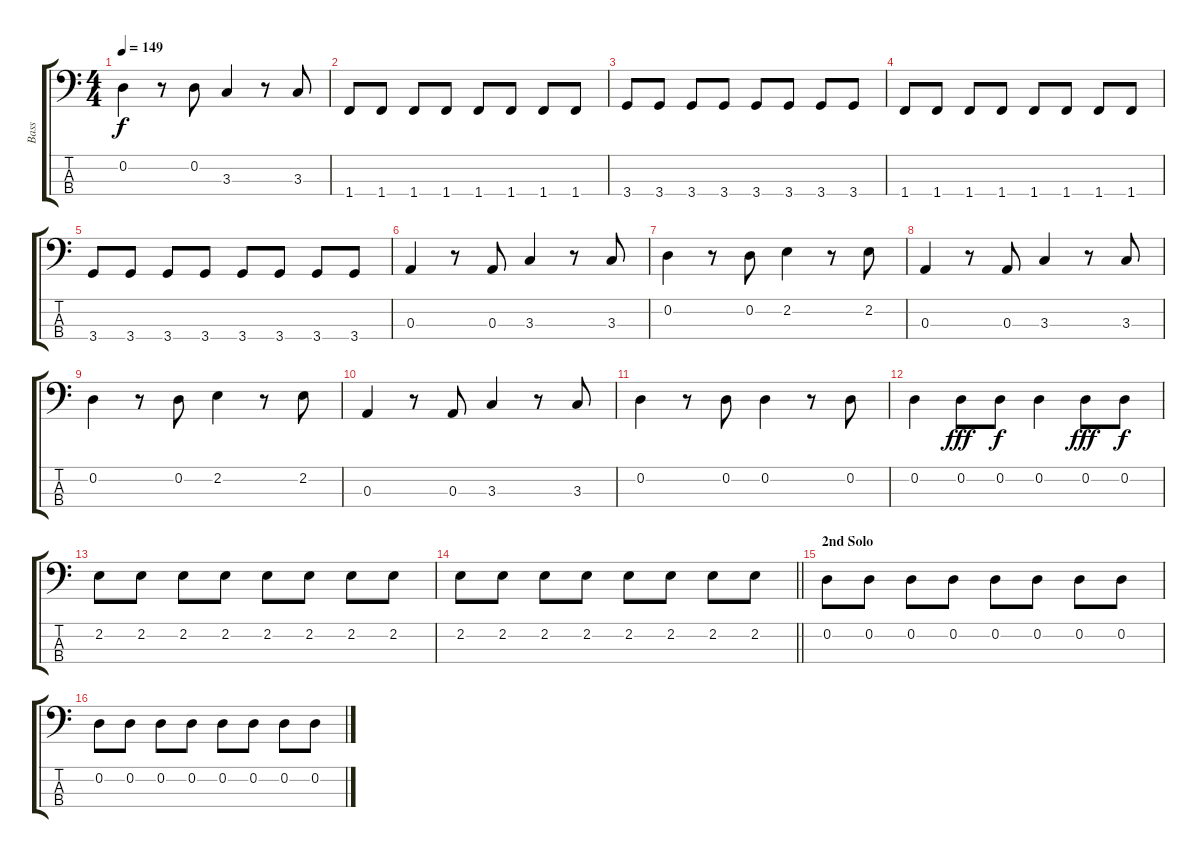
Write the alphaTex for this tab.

\track ("Bass" "Bass") {instrument electricbassfinger}
\staff {score tabs}
\tuning (G2 D2 A1 E1) {hide}
\ts (4 4)
\tempo 149
\clef f4
\ks c
0.2.4{dy f} r.8 0.2.8 3.3.4 r.8 3.3.8 |
1.4.8 1.4.8 1.4.8 1.4.8 1.4.8 1.4.8 1.4.8 1.4.8 |
3.4.8 3.4.8 3.4.8 3.4.8 3.4.8 3.4.8 3.4.8 3.4.8 |
1.4.8 1.4.8 1.4.8 1.4.8 1.4.8 1.4.8 1.4.8 1.4.8 |
3.4.8 3.4.8 3.4.8 3.4.8 3.4.8 3.4.8 3.4.8 3.4.8 |
0.3.4 r.8 0.3.8 3.3.4 r.8 3.3.8 |
0.2.4 r.8 0.2.8 2.2.4 r.8 2.2.8 |
0.3.4 r.8 0.3.8 3.3.4 r.8 3.3.8 |
0.2.4 r.8 0.2.8 2.2.4 r.8 2.2.8 |
0.3.4 r.8 0.3.8 3.3.4 r.8 3.3.8 |
0.2.4 r.8 0.2.8 0.2.4 r.8 0.2.8 |
0.2.4 0.2.8{dy fff} 0.2.8{dy f} 0.2.4 0.2.8{dy fff} 0.2.8{dy f} |
2.2.8 2.2.8 2.2.8 2.2.8 2.2.8 2.2.8 2.2.8 2.2.8 |
\barLineRight lightlight
2.2.8 2.2.8 2.2.8 2.2.8 2.2.8 2.2.8 2.2.8 2.2.8 |
\section ("" "2nd Solo")
0.2.8 0.2.8 0.2.8 0.2.8 0.2.8 0.2.8 0.2.8 0.2.8 |
0.2.8 0.2.8 0.2.8 0.2.8 0.2.8 0.2.8 0.2.8 0.2.8
